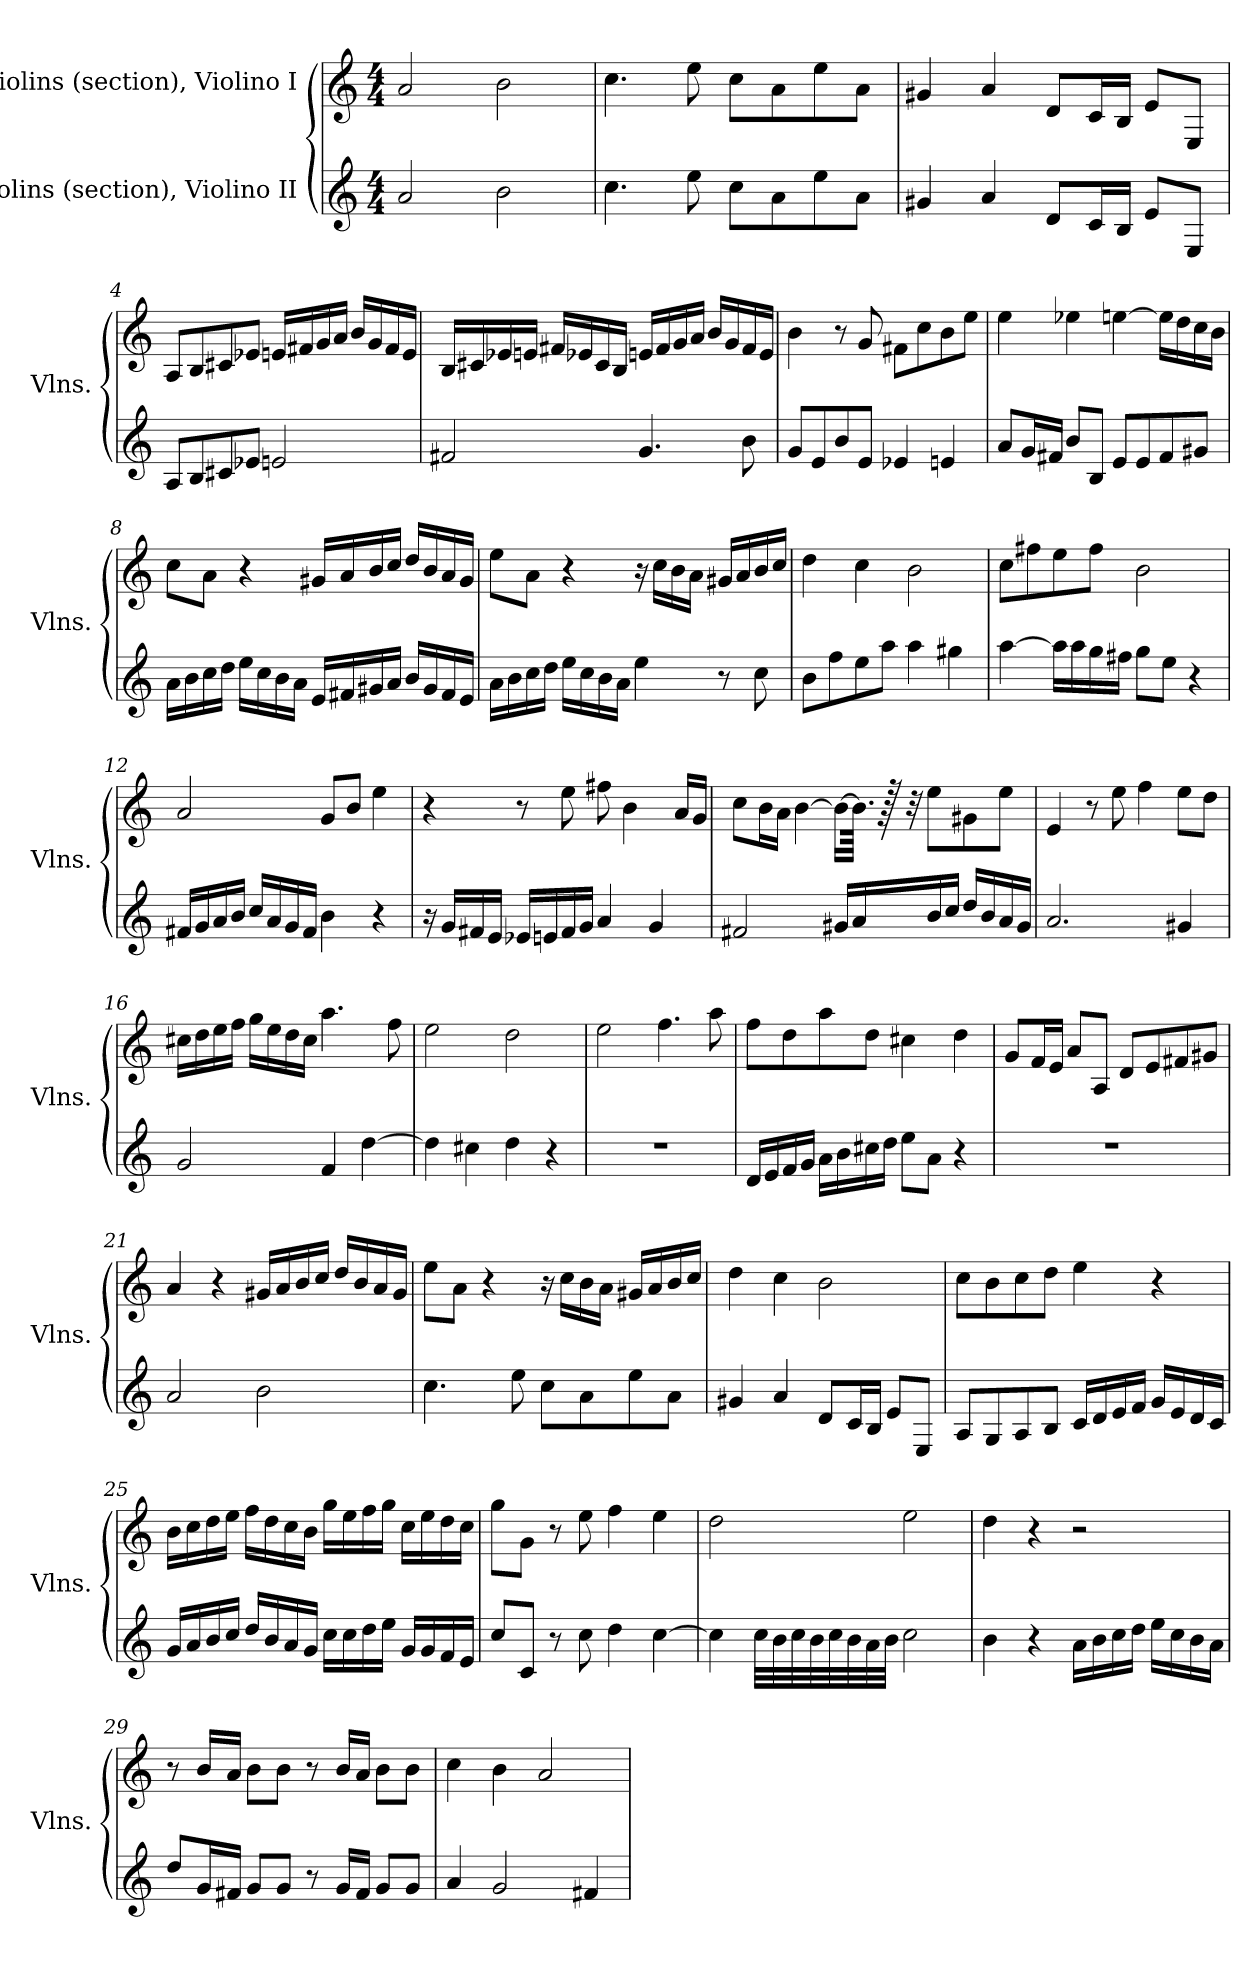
**kern	**kern
*part2	*part1
*staff2	*staff1
*I"Violins (section), Violino II	*I"Violins (section), Violino I
*I'Vlns.	*I'Vlns.
*clefG2	*clefG2
*k[]	*k[]
*M4/4	*M4/4
=1	=1
2a/	2a/
2b\	2b\
=2	=2
4.cc\	4.cc\
8ee\	8ee\
8cc\L	8cc\L
8a\	8a\
8ee\	8ee\
8a\J	8a\J
=3	=3
4g#X/	4g#X/
4a/	4a/
8d/L	8d/L
16c/L	16c/L
16B/JJ	16B/JJ
8e/L	8e/L
8E/J	8E/J
!!LO:LB:g=z
=4	=4
8A/L	8A/L
8B/	8B/
8c#X/	8c#X/
8e-X/J	8e-X/J
2en/	16en/LL
.	16f#X/
.	16g/
.	16a/JJ
.	16b/LL
.	16g/
.	16f#/
.	16e/JJ
=5	=5
2f#X/	16B/LL
.	16c#X/
.	16e-X/
.	16en/JJ
.	16f#X/LL
.	16e-X/
.	16c#/
.	16B/JJ
4.g/	16en/LL
.	16f#/
.	16g/
.	16a/JJ
.	16b/LL
.	16g/
8b\	16f#/
.	16e/JJ
!!LO:LB:g=z
=6	=6
8g/L	4b\
8e/	.
8b/	8r
8e/J	8g/
4e-X/	8f#X\L
.	8cc\
4en/	8b\
.	8ee\J
=7	=7
8a/L	4ee\
16g/L	.
16f#X/JJ	.
8b/L	4ee-X\
8B/J	.
8e/L	[4een\
8e/	.
8f#/	16ee\LL]
.	16dd\
8g#X/J	16cc\
.	16b\JJ
=8	=8
16a\LL	8cc\L
16b\	.
16cc\	8a\J
16dd\JJ	.
16ee\LL	4r
16cc\	.
16b\	.
16a\JJ	.
16e/LL	16g#X/LL
16f#X/	16a/
16g#X/	16b/
16a/JJ	16cc/JJ
16b/LL	16dd/LL
16g#/	16b/
16f#/	16a/
16e/JJ	16g#/JJ
!!LO:LB:g=z
=9	=9
16a\LL	8ee\L
16b\	.
16cc\	8a\J
16dd\JJ	.
16ee\LL	4r
16cc\	.
16b\	.
16a\JJ	.
4ee\	16r
.	16cc\LL
.	16b\
.	16a\JJ
8r	16g#X/LL
.	16a/
8cc\	16b/
.	16cc/JJ
=10	=10
8b\L	4dd\
8ff\	.
8ee\	4cc\
8aa\J	.
4aa\	2b\
4gg#X\	.
=11	=11
[4aa\	8cc\L
.	8ff#X\
16aa\LL]	8ee\
16aa\	.
16gg\	8ff#\J
16ff#X\JJ	.
8gg\L	2b\
8ee\J	.
4r	.
!!LO:LB:g=z
=12	=12
16f#X/LL	2a/
16g/	.
16a/	.
16b/JJ	.
16cc/LL	.
16a/	.
16g/	.
16f#/JJ	.
4b\	8g/L
.	8b/J
4r	4ee\
=13	=13
16r	4r
16g/LL	.
16f#X/	.
16e/JJ	.
16e-X/LL	8r
16en/	.
16f#/	8ee\
16g/JJ	.
4a/	8ff#X\
.	4b\
4g/	.
.	16a/LL
.	16g/JJ
!!LO:LB:g=z
=14	=14
2f#X/	8cc\L
.	16b\L
.	16a\JJ
.	[4b\
16g#X/LL	16b\LL_
16a/	64.b\JJkk]
.	128r
.	32r
16b/	8ee\L
16cc/JJ	.
16dd/LL	8g#X\
16b/	.
16a/	8ee\J
16g#/JJ	.
=15	=15
2.a/	4e/
.	8r
.	8ee\
.	4ff\
4g#X/	8ee\L
.	8dd\J
!!LO:LB:g=z
=16	=16
2g/	16cc#X\LL
.	16dd\
.	16ee\
.	16ff\JJ
.	16gg\LL
.	16ee\
.	16dd\
.	16cc#\JJ
4f/	4.aa\
[4dd\	.
.	8ff\
=17	=17
4dd\]	2ee\
4cc#X\	.
4dd\	2dd\
4r	.
=18	=18
1r	2ee\
.	4.ff\
.	8aa\
=19	=19
16d/LL	8ff\L
16e/	.
16f/	8dd\
16g/JJ	.
16a\LL	8aa\
16b\	.
16cc#X\	8dd\J
16dd\JJ	.
8ee\L	4cc#X\
8a\J	.
4r	4dd\
!!LO:PB:g=z
=20	=20
1r	8g/L
.	16f/L
.	16e/JJ
.	8a/L
.	8A/J
.	8d/L
.	8e/
.	8f#X/
.	8g#X/J
=21	=21
2a/	4a/
.	4r
2b\	16g#X/LL
.	16a/
.	16b/
.	16cc/JJ
.	16dd/LL
.	16b/
.	16a/
.	16g#/JJ
=22	=22
4.cc\	8ee\L
.	8a\J
.	4r
8ee\	.
8cc\L	16r
.	16cc\LL
8a\	16b\
.	16a\JJ
8ee\	16g#X/LL
.	16a/
8a\J	16b/
.	16cc/JJ
!!LO:LB:g=z
=23	=23
4g#X/	4dd\
4a/	4cc\
8d/L	2b\
16c/L	.
16B/JJ	.
8e/L	.
8E/J	.
=24	=24
8A/L	8cc\L
8G/	8b\
8A/	8cc\
8B/J	8dd\J
16c/LL	4ee\
16d/	.
16e/	.
16f/JJ	.
16g/LL	4r
16e/	.
16d/	.
16c/JJ	.
=25	=25
16g/LL	16b\LL
16a/	16cc\
16b/	16dd\
16cc/JJ	16ee\JJ
16dd/LL	16ff\LL
16b/	16dd\
16a/	16cc\
16g/JJ	16b\JJ
16cc\LL	16gg\LL
16cc\	16ee\
16dd\	16ff\
16ee\JJ	16gg\JJ
16g/LL	16cc\LL
16g/	16ee\
16f/	16dd\
16e/JJ	16cc\JJ
!!LO:LB:g=z
=26	=26
8cc/L	8gg\L
8c/J	8g\J
8r	8r
8cc\	8ee\
4dd\	4ff\
[4cc\	4ee\
=27	=27
4cc\]	2dd\
32cc\LLL	.
32b\	.
32cc\	.
32b\	.
32cc\	.
32b\	.
32a\	.
32b\JJJ	.
2cc\	2ee\
=28	=28
4b\	4dd\
4r	4r
16a\LL	2r
16b\	.
16cc\	.
16dd\JJ	.
16ee\LL	.
16cc\	.
16b\	.
16a\JJ	.
!!LO:LB:g=z
=29	=29
8dd/L	8r
16g/L	16b/LL
16f#X/JJ	16a/JJ
8g/L	8b\L
8g/J	8b\J
8r	8r
16g/LL	16b/LL
16f#/JJ	16a/JJ
8g/L	8b\L
8g/J	8b\J
=30	=30
4a/	4cc\
2g/	4b\
.	2a/
4f#X/	.
=	=
*-	*-
